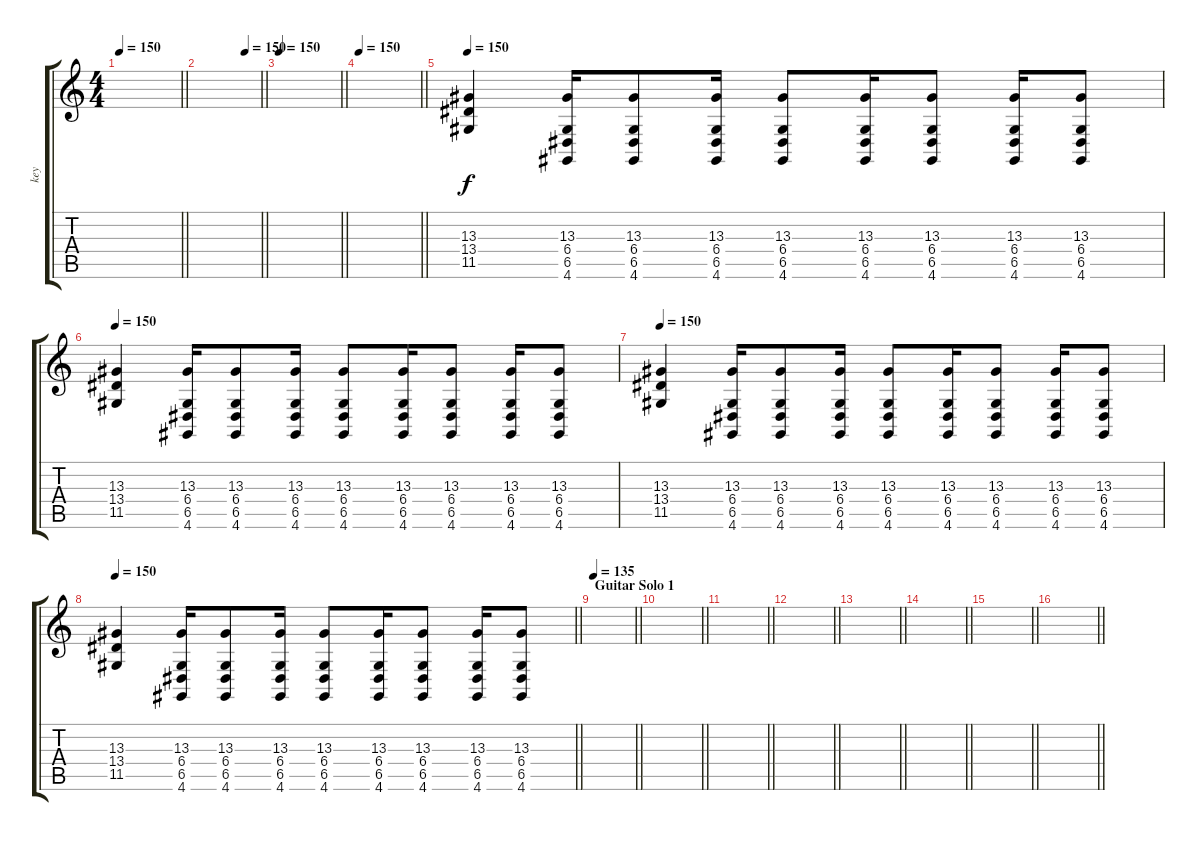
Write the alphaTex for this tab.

\track ("key" "key") {instrument reedorgan}
\staff {score tabs}
\tuning (E4 B3 G3 D3 A2 E2) {hide}
\ts (4 4)
\tempo 150
\clef g2
\barLineRight lightlight
\ks c
|
\tempo (150 0.75)
\barLineRight lightlight
|
\tempo 150
\barLineRight lightlight
|
\tempo 150
\barLineRight lightlight
|
\tempo 150
(13.3 13.4 11.5).4 (13.3 6.4 6.5 4.6).16 (13.3 6.4 6.5 4.6).8 (13.3 6.4 6.5 4.6).16 (13.3 6.4 6.5 4.6).8 (13.3 6.4 6.5 4.6).16 (13.3 6.4 6.5 4.6).8 (13.3 6.4 6.5 4.6).16 (13.3 6.4 6.5 4.6).8 |
\tempo 150
(13.3 13.4 11.5).4 (13.3 6.4 6.5 4.6).16 (13.3 6.4 6.5 4.6).8 (13.3 6.4 6.5 4.6).16 (13.3 6.4 6.5 4.6).8 (13.3 6.4 6.5 4.6).16 (13.3 6.4 6.5 4.6).8 (13.3 6.4 6.5 4.6).16 (13.3 6.4 6.5 4.6).8 |
\tempo 150
(13.3 13.4 11.5).4 (13.3 6.4 6.5 4.6).16 (13.3 6.4 6.5 4.6).8 (13.3 6.4 6.5 4.6).16 (13.3 6.4 6.5 4.6).8 (13.3 6.4 6.5 4.6).16 (13.3 6.4 6.5 4.6).8 (13.3 6.4 6.5 4.6).16 (13.3 6.4 6.5 4.6).8 |
\tempo 150
\barLineRight lightlight
(13.3 13.4 11.5).4 (13.3 6.4 6.5 4.6).16 (13.3 6.4 6.5 4.6).8 (13.3 6.4 6.5 4.6).16 (13.3 6.4 6.5 4.6).8 (13.3 6.4 6.5 4.6).16 (13.3 6.4 6.5 4.6).8 (13.3 6.4 6.5 4.6).16 (13.3 6.4 6.5 4.6).8 |
\section ("" "Guitar Solo 1")
\tempo 135
\barLineRight lightlight
|
\barLineRight lightlight
|
\barLineRight lightlight
|
\barLineRight lightlight
|
\barLineRight lightlight
|
\barLineRight lightlight
|
\barLineRight lightlight
|
\barLineRight lightlight
